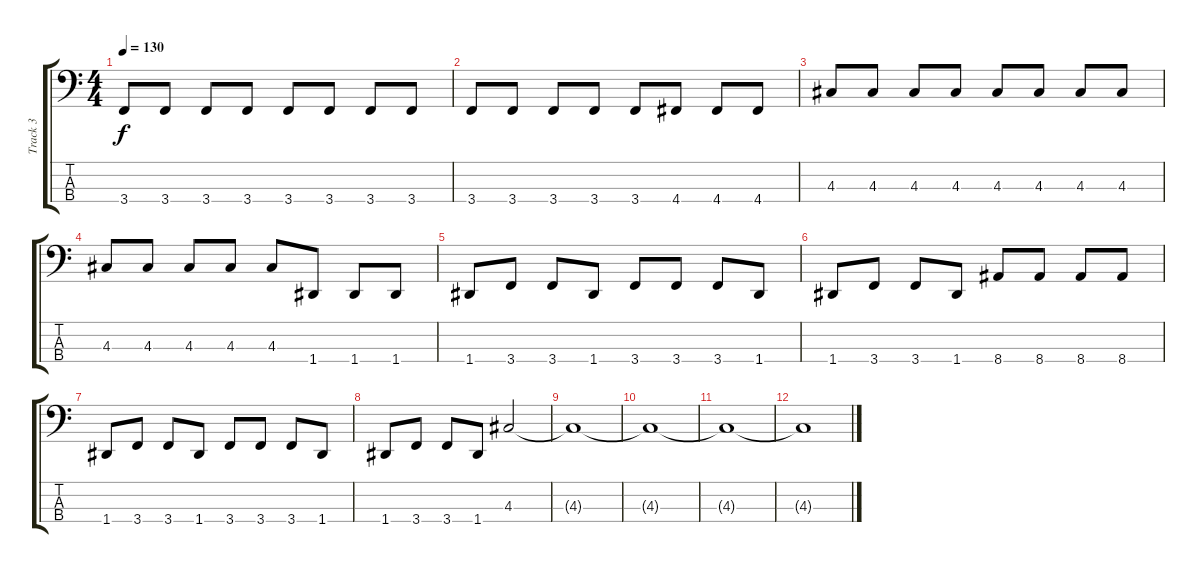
\track ("Track 3" "Track 3") {instrument electricbassfinger}
\staff {score tabs}
\tuning (G2 D2 A1 D1) {hide}
\ts (4 4)
\tempo 130
\clef f4
\ks c
3.4.8{dy f} 3.4.8 3.4.8 3.4.8 3.4.8 3.4.8 3.4.8 3.4.8 |
3.4.8 3.4.8 3.4.8 3.4.8 3.4.8 4.4.8 4.4.8 4.4.8 |
4.3.8 4.3.8 4.3.8 4.3.8 4.3.8 4.3.8 4.3.8 4.3.8 |
4.3.8 4.3.8 4.3.8 4.3.8 4.3.8 1.4.8 1.4.8 1.4.8 |
1.4.8 3.4.8 3.4.8 1.4.8 3.4.8 3.4.8 3.4.8 1.4.8 |
1.4.8 3.4.8 3.4.8 1.4.8 8.4.8 8.4.8 8.4.8 8.4.8 |
1.4.8 3.4.8 3.4.8 1.4.8 3.4.8 3.4.8 3.4.8 1.4.8 |
1.4.8 3.4.8 3.4.8 1.4.8 4.3.2 |
4.3{t}.1 |
4.3{t}.1 |
4.3{t}.1 |
4.3{t}.1
